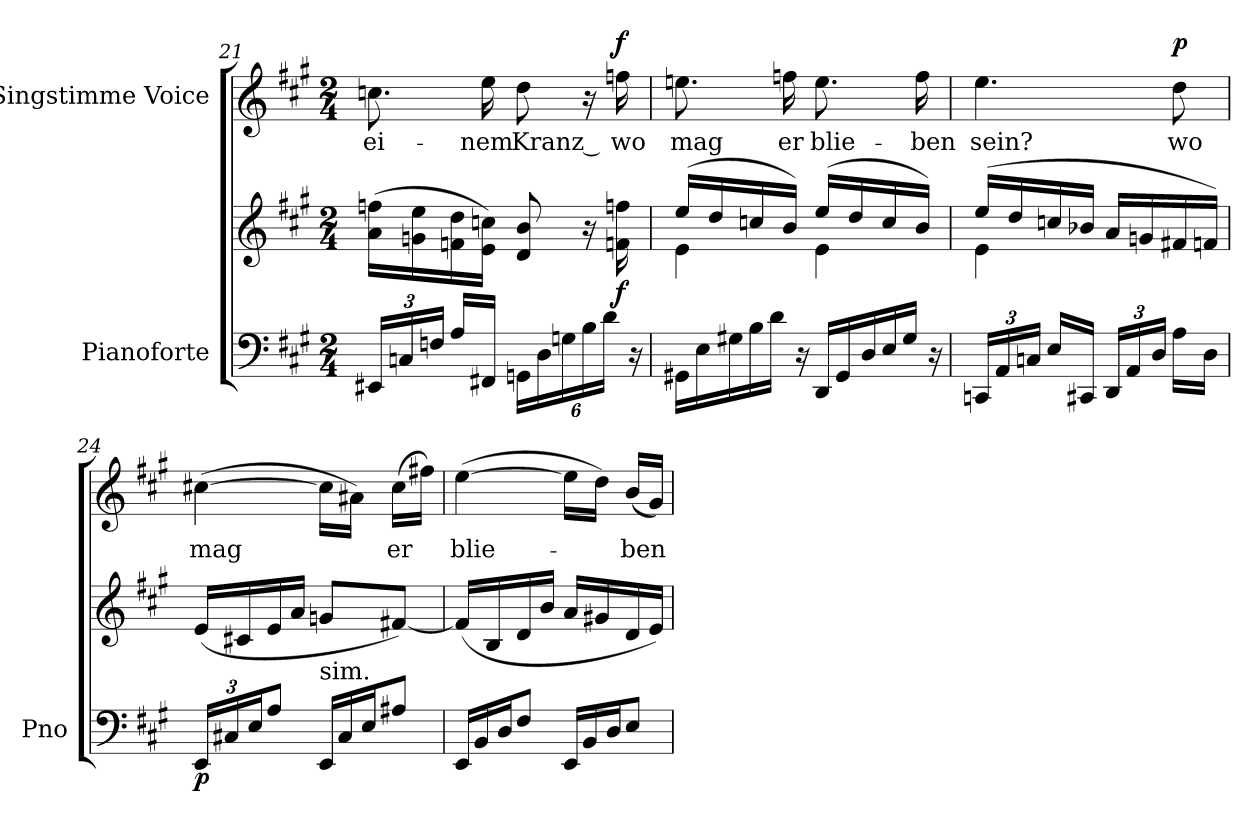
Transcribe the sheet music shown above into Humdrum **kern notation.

**kern	**kern	**dynam	**kern	**text	**dynam
*part2	*part2	*part2	*part1	*part1	*part1
*staff3	*staff2	*staff2/3	*staff1	*staff1	*staff1
*I"Pianoforte	*	*	*I"Singstimme Voice	*	*
*I'Pno	*	*	*	*	*
*clefF4	*clefG2	*	*clefG2	*	*
*k[f#c#g#]	*k[f#c#g#]	*	*k[f#c#g#]	*	*
*M2/4	*M2/4	*	*M2/4	*	*
=21	=21	=21	=21	=21	=21
24EE#X/LL	(16a\ 16ffn\LL	.	8.ccn\	ei-	.
24Cn/	.	.	.	.	.
.	16gn\ 16ee\	.	.	.	.
24Fn/JJ	.	.	.	.	.
16A/LL	16fn\ 16dd\	.	.	.	.
16FF#X/JJ	16e\ 16ccn\JJ)	.	16ee\	-nem	.
*Xbrackettup	*	*	*	*	*
24GGn\LL	8d/ 8b/	.	8dd\	Kranz _	.
24D\	.	.	.	.	.
24Gn\	.	.	.	.	.
24B\	16r	.	16r	.	.
24d\JJ	.	.	.	.	.
!	!	!LO:DY:b	!	!	!LO:DY:a
.	16fn\ 16ffn\	f	16ffn\	wo	f
24r	.	.	.	.	.
=22	=22	=22	=22	=22	=22
*Xtuplet	*	*	*	*	*
*	*^	*	*	*	*
24GG#X\LL	(16ee/LL	4e\	.	8.een\	mag	.
24E\	.	.	.	.	.	.
.	16dd/	.	.	.	.	.
24G#X\	.	.	.	.	.	.
24B\	16ccn/	.	.	.	.	.
24d\JJ	.	.	.	.	.	.
.	16b/JJ)	.	.	16ffn\	er	.
24r	.	.	.	.	.	.
24DD/LL	(16ee/LL	4e\	.	8.ee\	blie-	.
24GG#/	.	.	.	.	.	.
.	16dd/	.	.	.	.	.
24D/	.	.	.	.	.	.
24E/	16cc/	.	.	.	.	.
24G#/JJ	.	.	.	.	.	.
.	16b/JJ)	.	.	16ff\	-ben	.
24r	.	.	.	.	.	.
=23	=23	=23	=23	=23	=23	=23
*tuplet	*	*	*	*	*	*
*brackettup	*	*	*	*	*	*
24CCn/LL	(16ee/LL	4e\	.	4.ee\	sein?	.
24AA/	.	.	.	.	.	.
.	16dd/	.	.	.	.	.
24Cn/JJ	.	.	.	.	.	.
16E/LL	16ccn/	.	.	.	.	.
16CC#X/JJ	16b-X/JJ	.	.	.	.	.
24DD/LL	16a/LL	4ryy	.	.	.	.
24AA/	.	.	.	.	.	.
.	16gn/	.	.	.	.	.
24D/JJ	.	.	.	.	.	.
!	!	!	!	!	!	!LO:DY:a
16A\LL	16f#X/	.	.	8dd\	wo	p
16D\JJ	16fn/JJ)	.	.	.	.	.
*	*v	*v	*	*	*	*
=24	=24	=24	=24	=24	=24
*Xbrackettup	*	*	*	*	*
!	!	!LO:DY:b=2	!	!	!
24EE/LL	(16e/LL	p	([4cc#X\	mag	.
24C#X/	.	.	.	.	.
.	16c#X/	.	.	.	.
24E/J	.	.	.	.	.
8A/J	16e/	.	.	.	.
.	16a/JJ	.	.	.	.
*Xtuplet	*	*	*	*	*
!LO:TX:a:t=sim.	!	!	!	!	!
24EE/LL	8gn/L	.	16cc#\LL]	.	.
24C#/	.	.	.	.	.
.	.	.	16a#X\JJ)	.	.
24E/J	.	.	.	.	.
8A#X/J	[8f#X/J)	.	(16cc#\LL	er	.
.	.	.	16ff#X\JJ)	.	.
=25	=25	=25	=25	=25	=25
24EE/LL	(16f#/LL]	.	([4ee\	blie-	.
24BB/	.	.	.	.	.
.	16B/	.	.	.	.
24D/J	.	.	.	.	.
8F#/J	16d/	.	.	.	.
.	16b/JJ	.	.	.	.
24EE/LL	16a/LL	.	16ee\LL]	.	.
24BB/	.	.	.	.	.
.	16g#X/	.	16dd\JJ)	.	.
24D/J	.	.	.	.	.
8E/J	16d/	.	(16b/LL	-ben	.
.	16e/JJ)	.	16g#/JJ)	.	.
=	=	=	=	=	=
*-	*-	*-	*-	*-	*-
